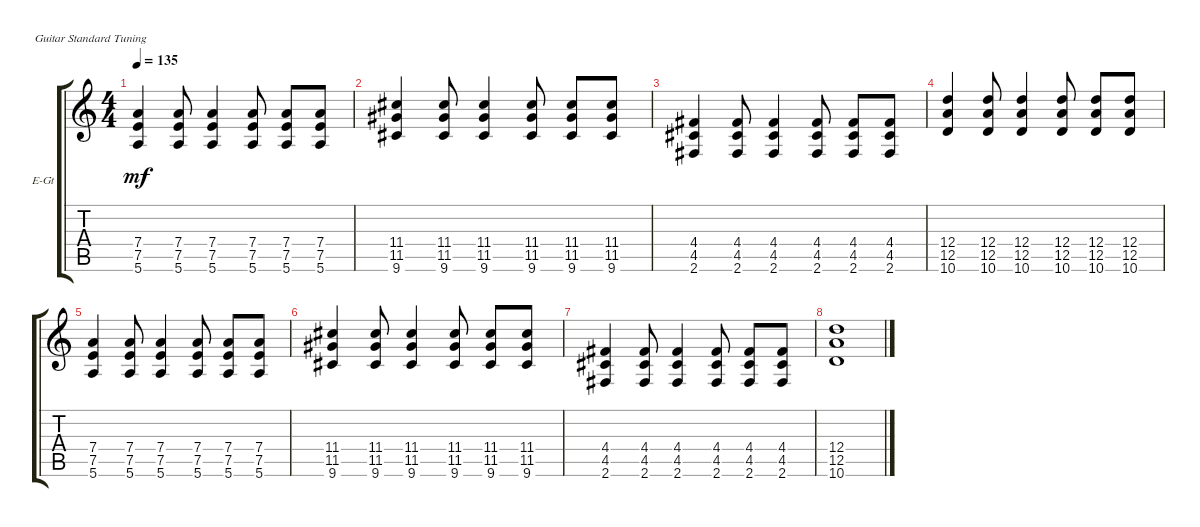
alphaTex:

\defaultSystemsLayout 4
\bracketExtendMode groupsimilarinstruments
\firstSystemTrackNameOrientation horizontal
\otherSystemsTrackNameOrientation horizontal
\track ("Electric Guitar" "E-Gt") {instrument distortionguitar}
\staff {score tabs}
\tuning (E4 B3 G3 D3 A2 E2)
\ts (4 4)
\tempo 135
\clef g2
\ks c
(5.6 7.5 7.4).4{dy mf} (5.6 7.5 7.4).8 (5.6 7.5 7.4).4 (5.6 7.5 7.4).8 (5.6 7.5 7.4).8 (5.6 7.5 7.4).8 |
(9.6 11.5 11.4).4 (9.6 11.5 11.4).8 (9.6 11.5 11.4).4 (9.6 11.5 11.4).8 (9.6 11.5 11.4).8 (9.6 11.5 11.4).8 |
(4.4 2.6 4.5).4 (2.6 4.5 4.4).8 (2.6 4.5 4.4).4 (2.6 4.5 4.4).8 (2.6 4.5 4.4).8 (2.6 4.5 4.4).8 |
(10.6 12.5 12.4).4 (10.6 12.5 12.4).8 (10.6 12.5 12.4).4 (10.6 12.5 12.4).8 (10.6 12.5 12.4).8 (10.6 12.5 12.4).8 |
(5.6 7.5 7.4).4 (5.6 7.5 7.4).8 (5.6 7.5 7.4).4 (5.6 7.5 7.4).8 (5.6 7.5 7.4).8 (5.6 7.5 7.4).8 |
(9.6 11.5 11.4).4 (9.6 11.5 11.4).8 (9.6 11.5 11.4).4 (9.6 11.5 11.4).8 (9.6 11.5 11.4).8 (9.6 11.5 11.4).8 |
(4.4 2.6 4.5).4 (2.6 4.5 4.4).8 (2.6 4.5 4.4).4 (2.6 4.5 4.4).8 (2.6 4.5 4.4).8 (2.6 4.5 4.4).8 |
(10.6 12.5 12.4).1
